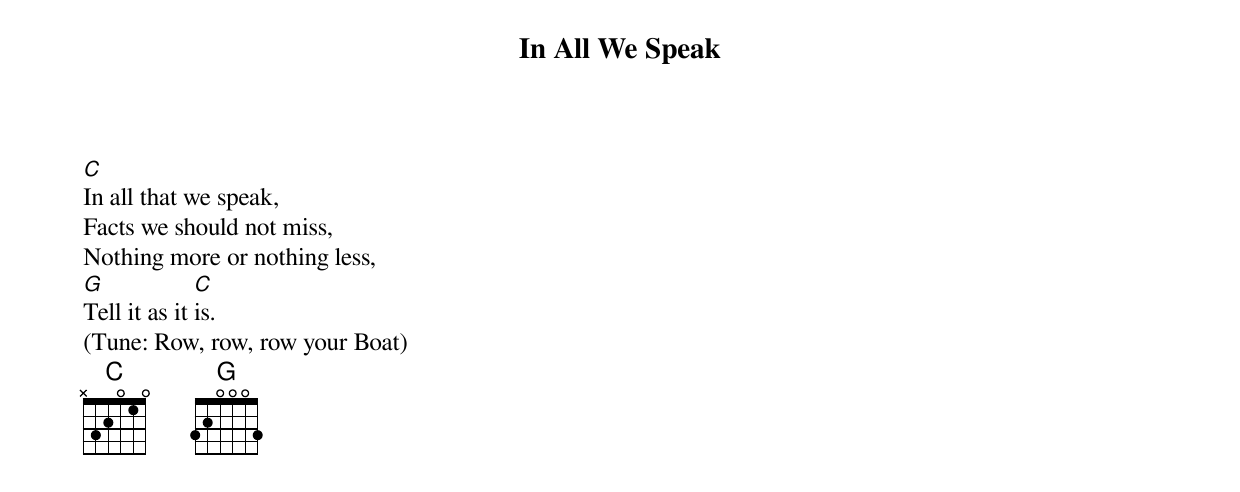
{title: In All We Speak}


[C]In all that we speak,
Facts we should not miss,
Nothing more or nothing less,
[G]Tell it as it [C]is.
(Tune: Row, row, row your Boat)
